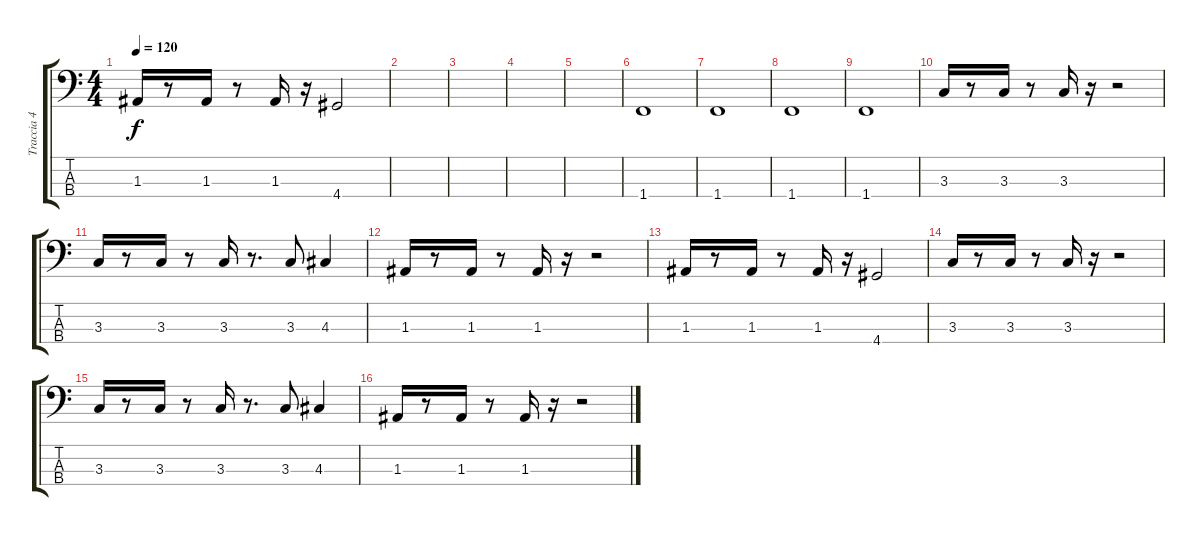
\track ("Traccia 4" "Traccia 4") {instrument electricbassfinger}
\staff {score tabs}
\tuning (G2 D2 A1 E1) {hide}
\ts (4 4)
\tempo 120
\clef f4
\ks c
1.3.16{dy f} r.8 1.3.16 r.8 1.3.16 r.16 4.4.2 |
|
|
|
|
1.4.1 |
1.4.1 |
1.4.1 |
1.4.1 |
3.3.16 r.8 3.3.16 r.8 3.3.16 r.16 r.2 |
3.3.16 r.8 3.3.16 r.8 3.3.16 r.8{d} 3.3.8 4.3.4 |
1.3.16 r.8 1.3.16 r.8 1.3.16 r.16 r.2 |
1.3.16 r.8 1.3.16 r.8 1.3.16 r.16 4.4.2 |
3.3.16 r.8 3.3.16 r.8 3.3.16 r.16 r.2 |
3.3.16 r.8 3.3.16 r.8 3.3.16 r.8{d} 3.3.8 4.3.4 |
1.3.16 r.8 1.3.16 r.8 1.3.16 r.16 r.2
